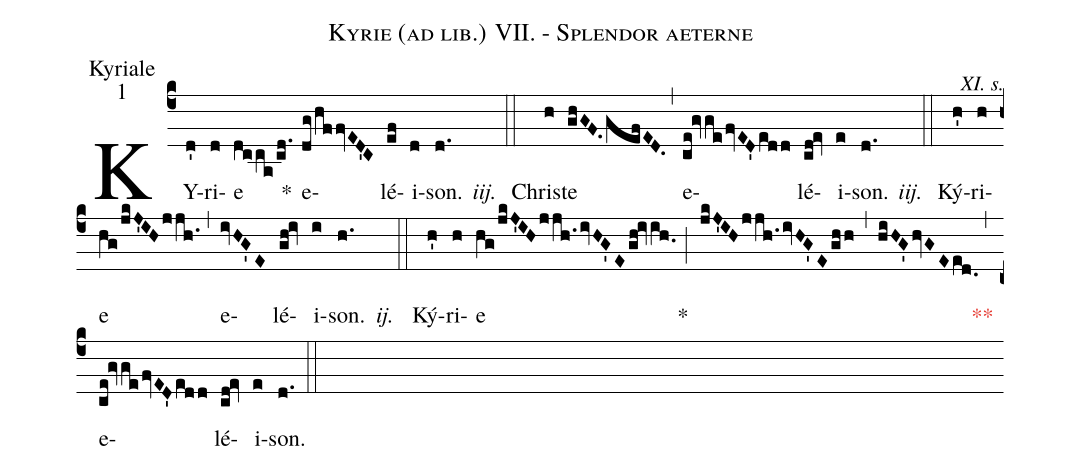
name:Kyrie (ad lib.) VII. - Splendor aeterne;
office-part:Kyriale;
mode:1;
commentary:XI. s.;
%%
(c4) KY(d')ri(d)e(dcca/cd.) ~~~~~*() e(dg/hffvED'C)lé(ef)i(d)son.(d.) <i>iij.</i>() (::)
Chris(h)te(ghGF./gefED.) (,) e(ce!gvge/fvED'edd)lé(cd!ev)i(e)son.(d.) <i>iij.</i>() (::)
Ký(h')ri(h)e(hg/jkJ'IH/jjh.) (,) e(ivHG'E)lé(gh!iv)i(i)son.(h.) <i>ij.</i>() (::)
Ký(h')ri(h)e(hg/jkJ'IH/jjh./ivHG'E/gh!ivih.0) ~~~~~*(;) (jkJ'IH/jjh./ivHG'E/ghh) (,) (hiHG'hvGEed.0) ~~~~~<c>**</c>(,) e(ce!gvge/fvED'/edd)lé(cd!ev)i(e)son.(d.) (::)
